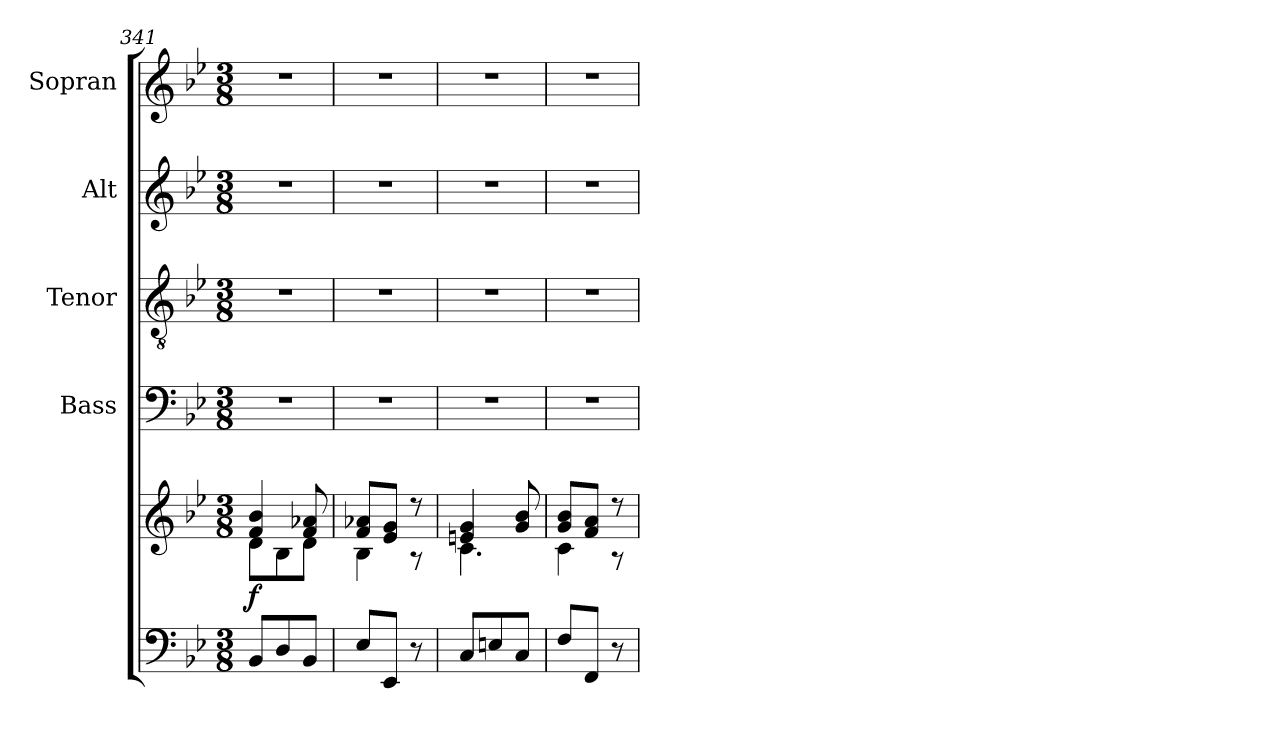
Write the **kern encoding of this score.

**kern	**kern	**dynam	**kern	**kern	**kern	**kern
*part5	*part5	*part5	*part4	*part3	*part2	*part1
*staff6	*staff5	*staff5/6	*staff4	*staff3	*staff2	*staff1
*	*	*	*I"Bass	*I"Tenor	*I"Alt	*I"Sopran
*	*	*	*I'B.	*I'T.	*I'A.	*I'S.
*clefF4	*clefG2	*	*clefF4	*clefGv2	*clefG2	*clefG2
*k[b-e-]	*k[b-e-]	*	*k[b-e-]	*k[b-e-]	*k[b-e-]	*k[b-e-]
*B-:	*B-:	*	*B-:	*B-:	*B-:	*B-:
*M3/8	*M3/8	*	*M3/8	*M3/8	*M3/8	*M3/8
=341	=341	=341	=341	=341	=341	=341
*	*^	*	*	*	*	*
!	!	!	!LO:DY:a=2	!	!	!	!
8BB-/L	4f/ 4b-/	8d\L	f	4.r	4.r	4.r	4.r
8D/	.	8B-\	.	.	.	.	.
8BB-/J	8f/ 8a-X/	8d\J	.	.	.	.	.
=342	=342	=342	=342	=342	=342	=342	=342
8E-/L	8f/ 8a-X/L	4B-\	.	4.r	4.r	4.r	4.r
8EE-/J	8e-/ 8g/J	.	.	.	.	.	.
8r	8r	8r	.	.	.	.	.
=343	=343	=343	=343	=343	=343	=343	=343
8C/L	4en/ 4g/	4.c\	.	4.r	4.r	4.r	4.r
8En/	.	.	.	.	.	.	.
8C/J	8g/ 8b-/	.	.	.	.	.	.
=344	=344	=344	=344	=344	=344	=344	=344
8F/L	8g/ 8b-/L	4c\	.	4.r	4.r	4.r	4.r
8FF/J	8f/ 8a/J	.	.	.	.	.	.
8r	8r	8r	.	.	.	.	.
*	*v	*v	*	*	*	*	*
=	=	=	=	=	=	=
*-	*-	*-	*-	*-	*-	*-
